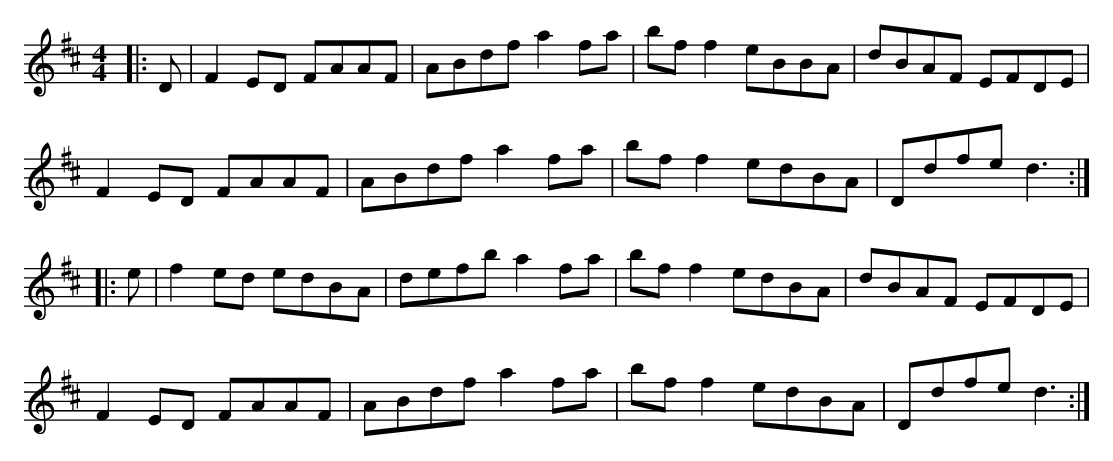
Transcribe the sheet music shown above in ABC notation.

X:1
M:4/4
K:D
|:D |F2 ED FAAF | ABdf a2 fa | bf f2 eBBA | dBAF EFDE |
 F2 ED FAAF | ABdf a2 fa | bf f2 edBA |Ddfe d3 :|
|: e | f2 ed edBA | defb a2 fa | bf f2 edBA | dBAF EFDE |
 F2 ED FAAF | ABdf a2 fa |bf f2 edBA | Ddfe d3 :|
